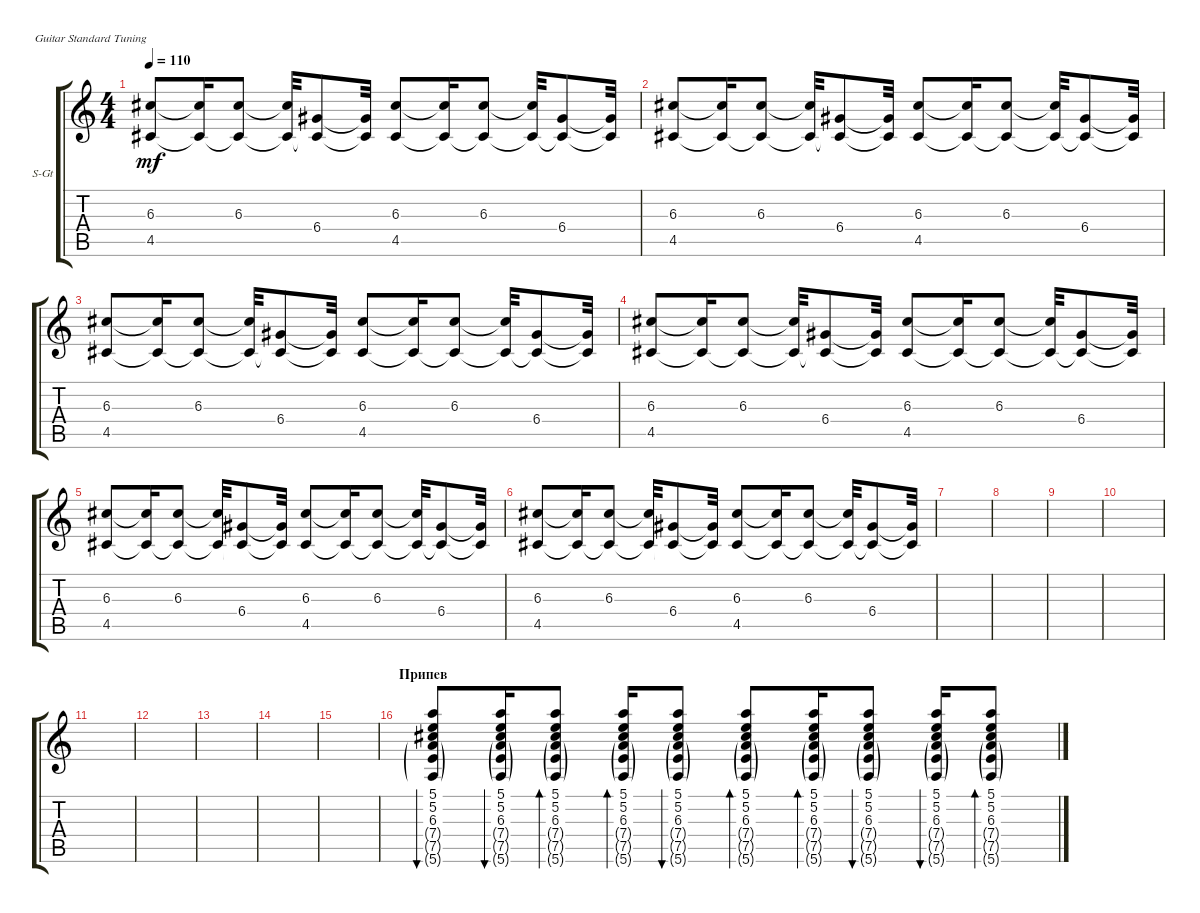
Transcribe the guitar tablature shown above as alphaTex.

\defaultSystemsLayout 4
\bracketExtendMode groupsimilarinstruments
\firstSystemTrackNameOrientation horizontal
\otherSystemsTrackNameOrientation horizontal
\track ("Steel Guitar" "S-Gt") {instrument acousticguitarsteel}
\staff {score tabs}
\tuning (E4 B3 G3 D3 A2 E2)
\ts (4 4)
\tempo 110
\clef g2
\ks c
(4.5 6.3).8{dy mf} (6.3{t} 4.5{t}).16 (6.3 4.5{t}).8 (6.3{t} 4.5{t}).32 (6.4 4.5{t}).8 (6.4{t} 4.5{t}).32 (4.5 6.3).8 (6.3{t} 4.5{t}).16 (6.3 4.5{t}).8 (6.3{t} 4.5{t}).32 (6.4 4.5{t}).8 (6.4{t} 4.5{t}).32 |
(4.5 6.3).8 (6.3{t} 4.5{t}).16 (6.3 4.5{t}).8 (6.3{t} 4.5{t}).32 (6.4 4.5{t}).8 (6.4{t} 4.5{t}).32 (4.5 6.3).8 (6.3{t} 4.5{t}).16 (6.3 4.5{t}).8 (6.3{t} 4.5{t}).32 (6.4 4.5{t}).8 (6.4{t} 4.5{t}).32 |
(4.5 6.3).8 (6.3{t} 4.5{t}).16 (6.3 4.5{t}).8 (6.3{t} 4.5{t}).32 (6.4 4.5{t}).8 (6.4{t} 4.5{t}).32 (4.5 6.3).8 (6.3{t} 4.5{t}).16 (6.3 4.5{t}).8 (6.3{t} 4.5{t}).32 (6.4 4.5{t}).8 (6.4{t} 4.5{t}).32 |
(4.5 6.3).8 (6.3{t} 4.5{t}).16 (6.3 4.5{t}).8 (6.3{t} 4.5{t}).32 (6.4 4.5{t}).8 (6.4{t} 4.5{t}).32 (4.5 6.3).8 (6.3{t} 4.5{t}).16 (6.3 4.5{t}).8 (6.3{t} 4.5{t}).32 (6.4 4.5{t}).8 (6.4{t} 4.5{t}).32 |
(4.5 6.3).8 (6.3{t} 4.5{t}).16 (6.3 4.5{t}).8 (6.3{t} 4.5{t}).32 (6.4 4.5{t}).8 (6.4{t} 4.5{t}).32 (4.5 6.3).8 (6.3{t} 4.5{t}).16 (6.3 4.5{t}).8 (6.3{t} 4.5{t}).32 (6.4 4.5{t}).8 (6.4{t} 4.5{t}).32 |
(4.5 6.3).8 (6.3{t} 4.5{t}).16 (6.3 4.5{t}).8 (6.3{t} 4.5{t}).32 (6.4 4.5{t}).8 (6.4{t} 4.5{t}).32 (4.5 6.3).8 (6.3{t} 4.5{t}).16 (6.3 4.5{t}).8 (6.3{t} 4.5{t}).32 (6.4 4.5{t}).8 (6.4{t} 4.5{t}).32 |
|
|
|
|
|
|
|
|
|
\section ("" "Припев")
(6.3 7.5{g} 7.4{g} 5.1 5.2 5.6{g}).8{bu 35} (6.3 7.5{g} 7.4{g} 5.1 5.2 5.6{g}).16{bu 33} (6.3 7.5{g} 7.4{g} 5.6{g} 5.2 5.1).8{bd 33} (6.3 7.5{g} 7.4{g} 5.1 5.2 5.6{g}).16{bd 33} (6.3 7.5{g} 7.4{g} 5.1 5.2 5.6{g}).8{bu 32} (6.3 7.5{g} 7.4{g} 5.6{g} 5.2 5.1).8{bd 31} (6.3 7.5{g} 7.4{g} 5.6{g} 5.2 5.1).16{bd 30} (6.3 7.5{g} 7.4{g} 5.1 5.2 5.6{g}).8{bu 30} (6.3 7.5{g} 7.4{g} 5.2 5.1 5.6{g}).16{bu 30} (6.3 7.5{g} 7.4{g} 5.6{g} 5.2 5.1).8{bd 30}
